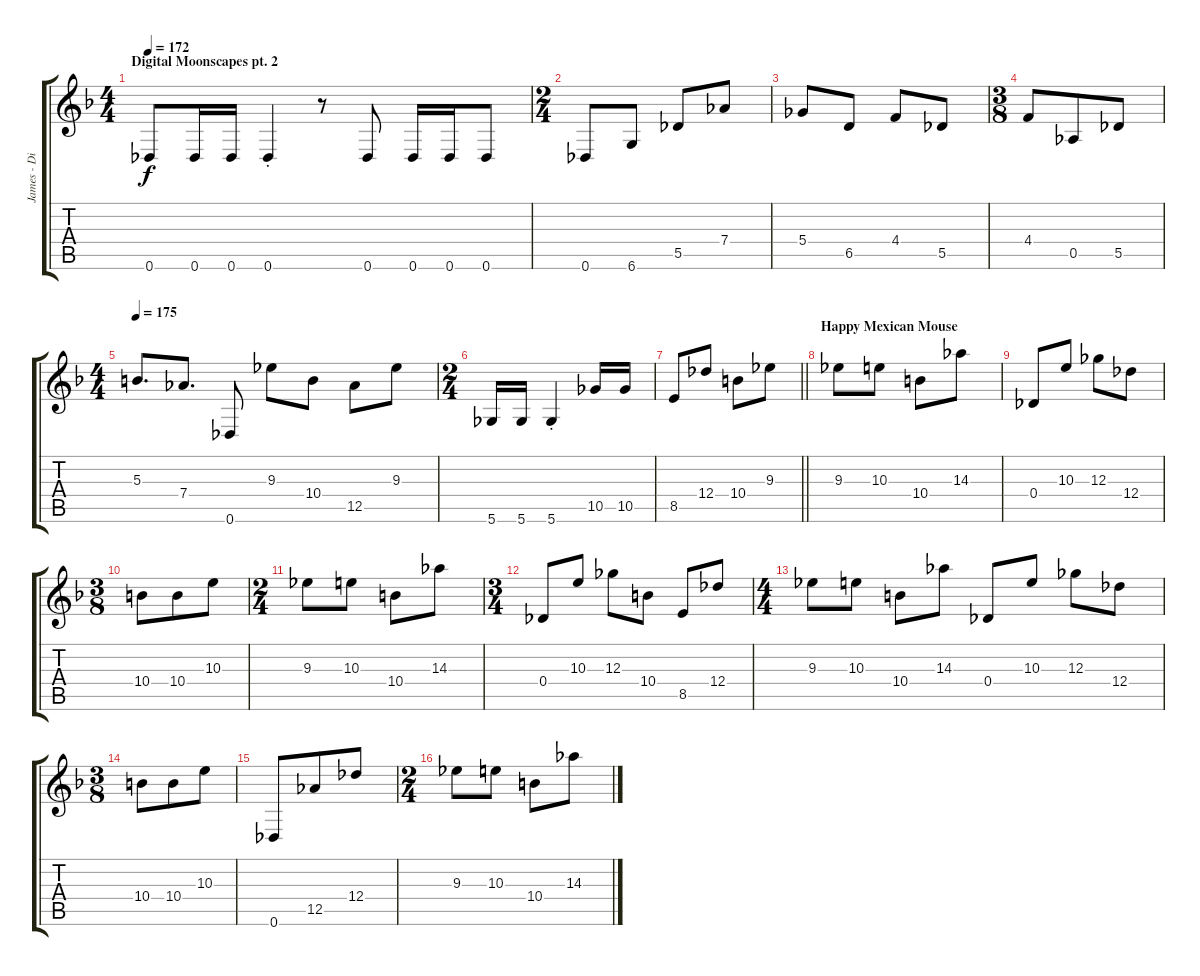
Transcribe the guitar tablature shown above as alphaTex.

\track ("James - Dist. Guitar" "James - Di") {instrument overdrivenguitar}
\staff {score tabs}
\tuning (Eb4 Bb3 Gb3 Db3 Ab2 Db2) {hide}
\ts (4 4)
\section ("" "Digital Moonscapes pt. 2")
\tempo 172
\clef g2
\ks dminor
0.6.8{dy f} 0.6.16 0.6.16 0.6{st}.4 r.8 0.6.8 0.6.16 0.6.16 0.6.8 |
\ts (2 4)
0.6.8 6.6.8 5.5.8 7.4.8 |
5.4.8 6.5.8 4.4.8 5.5.8 |
\ts (3 8)
4.4.8 0.5.8 5.5.8 |
\ts (4 4)
\tempo 174
\tempo 175
5.3.8{d} 7.4.8{d} 0.6.8 9.3.8 10.4.8 12.5.8 9.3.8 |
\ts (2 4)
5.6.16 5.6.16 5.6{st}.4 10.5.16 10.5.16 |
\barLineRight lightlight
8.5.8 12.4.8 10.4.8 9.3.8 |
\section ("" "Happy Mexican Mouse")
9.3.8 10.3.8 10.4.8 14.3.8 |
0.4.8 10.3.8 12.3.8 12.4.8 |
\ts (3 8)
10.4.8 10.4.8 10.3.8 |
\ts (2 4)
9.3.8 10.3.8 10.4.8 14.3.8 |
\ts (3 4)
0.4.8 10.3.8 12.3.8 10.4.8 8.5.8 12.4.8 |
\ts (4 4)
9.3.8 10.3.8 10.4.8 14.3.8 0.4.8 10.3.8 12.3.8 12.4.8 |
\ts (3 8)
10.4.8 10.4.8 10.3.8 |
0.6.8 12.5.8 12.4.8 |
\ts (2 4)
9.3.8 10.3.8 10.4.8 14.3.8
